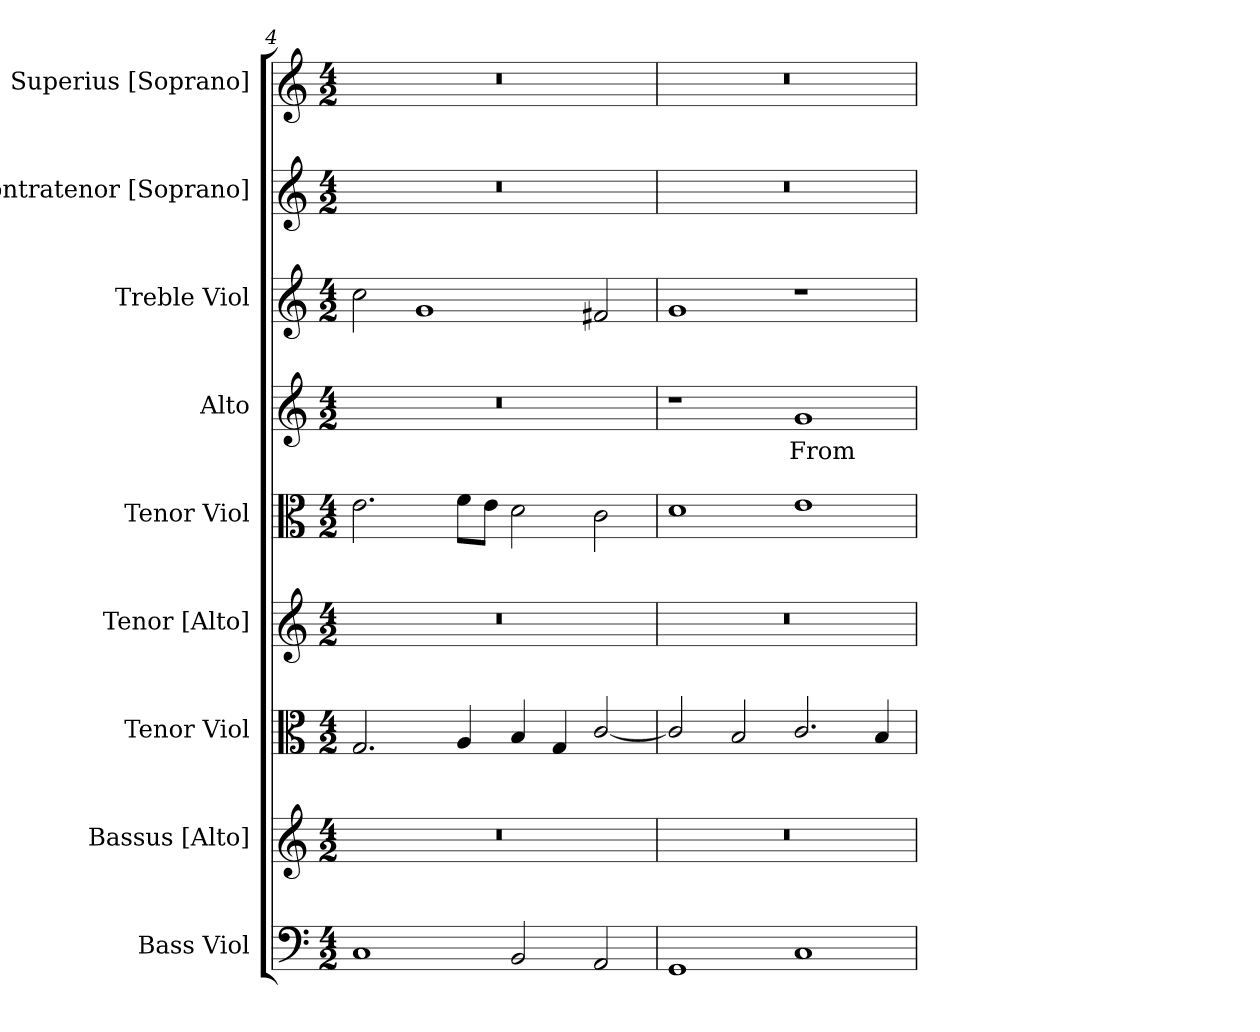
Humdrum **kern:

**kern	**kern	**kern	**kern	**kern	**kern	**text	**kern	**kern	**kern
*part9	*part8	*part7	*part6	*part5	*part4	*part4	*part3	*part2	*part1
*staff9	*staff8	*staff7	*staff6	*staff5	*staff4	*staff4	*staff3	*staff2	*staff1
*I"Bass Viol	*I"Bassus [Alto]	*I"Tenor Viol	*I"Tenor [Alto]	*I"Tenor Viol	*I"Alto	*	*I"Treble Viol	*I"Contratenor [Soprano]	*I"Superius [Soprano]
*I'B.V.	*I'Alto	*I'T.V.	*I'Alto	*I'T.V.	*I'A.	*	*I'Tr. V.	*I'Soprano	*I'Soprano
*clefF4	*clefG2	*clefC3	*clefG2	*clefC3	*clefG2	*	*clefG2	*clefG2	*clefG2
*k[]	*k[]	*k[]	*k[]	*k[]	*k[]	*	*k[]	*k[]	*k[]
*C:	*C:	*C:	*C:	*C:	*C:	*	*C:	*C:	*C:
*M4/2	*M4/2	*M4/2	*M4/2	*M4/2	*M4/2	*	*M4/2	*M4/2	*M4/2
=4	=4	=4	=4	=4	=4	=4	=4	=4	=4
!	!LO:N:vis=1	!	!LO:N:vis=1	!	!LO:N:vis=1	!	!	!LO:N:vis=1	!LO:N:vis=1
1Ci	0r	2.Gi/	0r	2.ei\	0r	.	2cci\	0r	0r
.	.	.	.	.	.	.	1gi	.	.
.	.	4Ai/	.	8fi\L	.	.	.	.	.
.	.	.	.	8ei\J	.	.	.	.	.
2BBi/	.	4Bi/	.	2di\	.	.	.	.	.
.	.	4Gi/	.	.	.	.	.	.	.
2AAi/	.	[2ci/	.	2ci\	.	.	2f#Xi/	.	.
=5	=5	=5	=5	=5	=5	=5	=5	=5	=5
!	!LO:N:vis=1	!	!LO:N:vis=1	!	!	!	!	!LO:N:vis=1	!LO:N:vis=1
1GGi	0r	2ci/]	0r	1di	1r	.	1gi	0r	0r
.	.	2Bi/	.	.	.	.	.	.	.
!	!	!	!	!	!	!LO:LY:b:color=#000000	!	!	!
1Ci	.	2.ci/	.	1ei	1gi	From	1r	.	.
.	.	4Bi/	.	.	.	.	.	.	.
=	=	=	=	=	=	=	=	=	=
*-	*-	*-	*-	*-	*-	*-	*-	*-	*-
